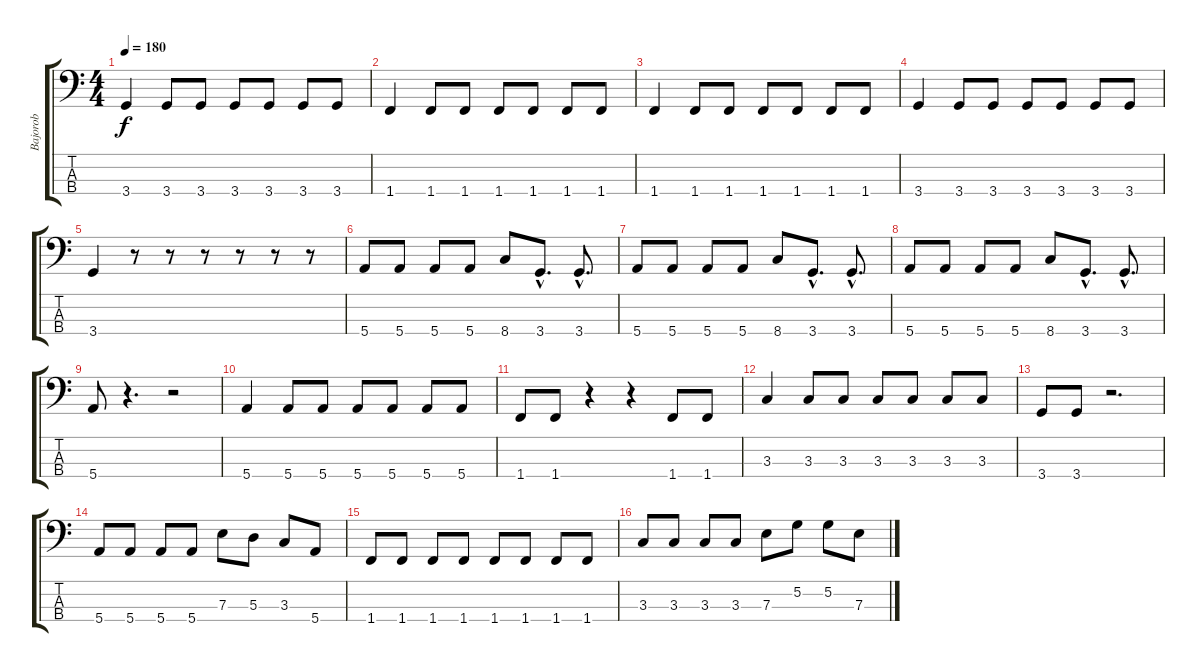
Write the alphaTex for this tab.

\track ("Bajorob" "Bajorob") {instrument electricbasspick}
\staff {score tabs}
\tuning (G2 D2 A1 E1) {hide}
\ts (4 4)
\tempo 180
\clef f4
\ks c
3.4.4{dy f} 3.4.8 3.4.8 3.4.8 3.4.8 3.4.8 3.4.8 |
1.4.4 1.4.8 1.4.8 1.4.8 1.4.8 1.4.8 1.4.8 |
1.4.4 1.4.8 1.4.8 1.4.8 1.4.8 1.4.8 1.4.8 |
3.4.4 3.4.8 3.4.8 3.4.8 3.4.8 3.4.8 3.4.8 |
3.4.4 r.8 r.8 r.8 r.8 r.8 r.8 |
5.4.8 5.4.8 5.4.8 5.4.8 8.4.8 3.4{hac}.8{d} 3.4{hac}.8{d} |
5.4.8 5.4.8 5.4.8 5.4.8 8.4.8 3.4{hac}.8{d} 3.4{hac}.8{d} |
5.4.8 5.4.8 5.4.8 5.4.8 8.4.8 3.4{hac}.8{d} 3.4{hac}.8{d} |
5.4.8 r.4{d} r.2 |
5.4.4 5.4.8 5.4.8 5.4.8 5.4.8 5.4.8 5.4.8 |
1.4.8 1.4.8 r.4 r.4 1.4.8 1.4.8 |
3.3.4 3.3.8 3.3.8 3.3.8 3.3.8 3.3.8 3.3.8 |
3.4.8 3.4.8 r.2{d} |
5.4.8 5.4.8 5.4.8 5.4.8 7.3.8 5.3.8 3.3.8 5.4.8 |
1.4.8 1.4.8 1.4.8 1.4.8 1.4.8 1.4.8 1.4.8 1.4.8 |
3.3.8 3.3.8 3.3.8 3.3.8 7.3.8 5.2.8 5.2.8 7.3.8
